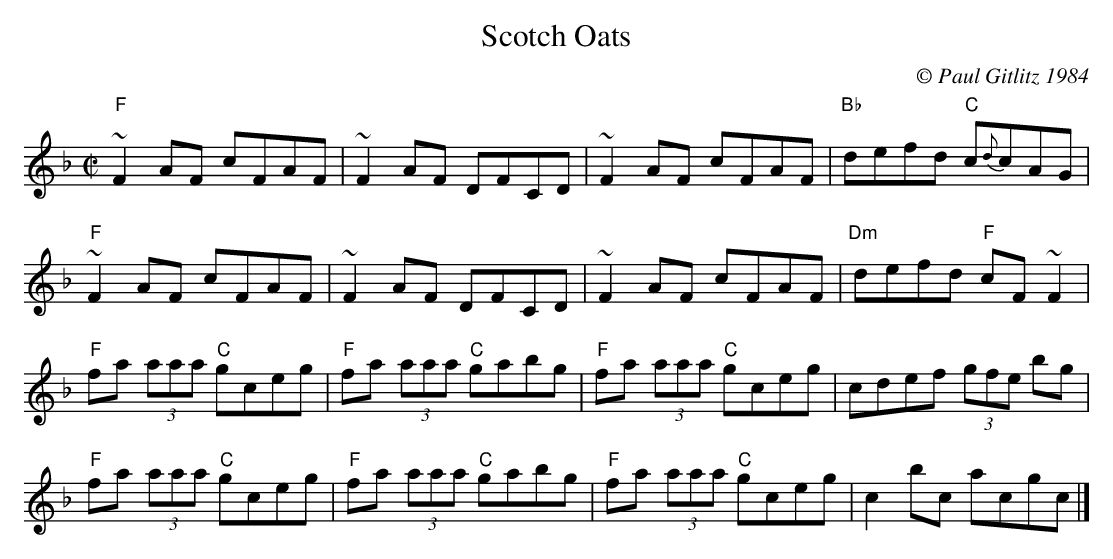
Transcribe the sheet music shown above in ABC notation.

X:1
T:Scotch Oats
M:C|
L:1/8
C:© Paul Gitlitz 1984
K:F
"F"~F2AF cFAF|~F2AF DFCD|~F2AF cFAF|"Bb"defd "C"c{d}cAG|!
"F"~F2AF cFAF|~F2AF DFCD|~F2AF cFAF|"Dm"defd "F"cF~F2|!
"F"fa (3aaa "C"gceg|"F"fa (3aaa "C"gabg|"F"fa (3aaa "C"gceg|cdef (3gfe bg|!
"F"fa (3aaa "C"gceg|"F"fa (3aaa "C"gabg|"F"fa (3aaa "C"gceg|c2bc acgc|]
